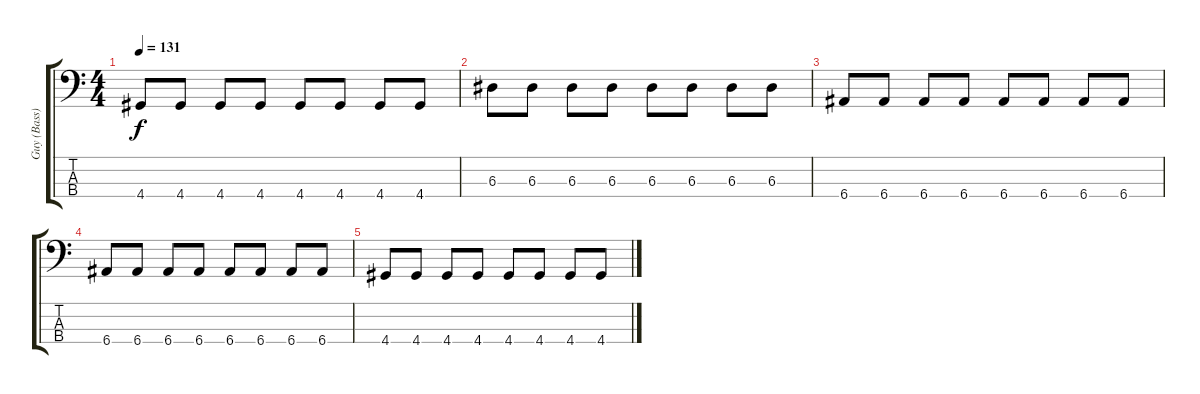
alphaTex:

\track ("Guy (Bass)" "Guy (Bass)") {instrument electricbassfinger}
\staff {score tabs}
\tuning (G2 D2 A1 E1) {hide}
\ts (4 4)
\tempo 131
\clef f4
\ks c
4.4.8{dy f} 4.4.8 4.4.8 4.4.8 4.4.8 4.4.8 4.4.8 4.4.8 |
6.3.8 6.3.8 6.3.8 6.3.8 6.3.8 6.3.8 6.3.8 6.3.8 |
6.4.8 6.4.8 6.4.8 6.4.8 6.4.8 6.4.8 6.4.8 6.4.8 |
6.4.8{volume 0} 6.4.8 6.4.8 6.4.8 6.4.8 6.4.8 6.4.8 6.4.8 |
4.4.8 4.4.8 4.4.8 4.4.8 4.4.8 4.4.8 4.4.8 4.4.8
